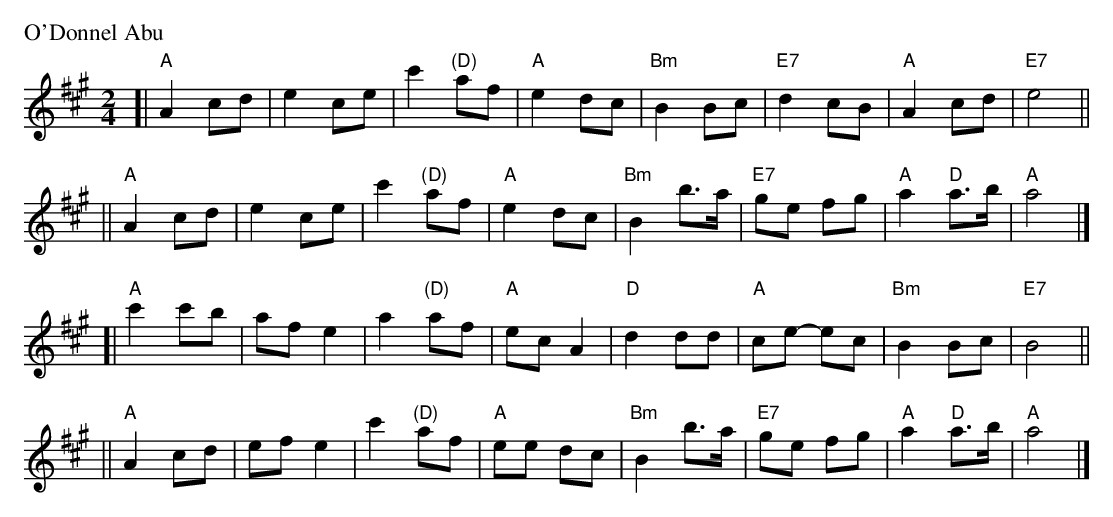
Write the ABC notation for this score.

X:1
P: O'Donnel Abu
M: 2/4
L: 1/8
K: A
[| "A"A2 cd | e2 ce | c'2 "(D)"af | "A"e2 dc | "Bm"B2 Bc | "E7"d2 cB | "A"A2 cd | "E7"e4 ||
|| "A"A2 cd | e2 ce | c'2 "(D)"af | "A"e2 dc | "Bm"B2 b>a | "E7"ge fg | "A"a2 "D"a>b | "A"a4 |]
[| "A"c'2 c'b | af e2 | a2 "(D)"af | "A"ec A2 | "D"d2 dd | "A"ce- ec | "Bm"B2 Bc | "E7"B4 ||
|| "A"A2 cd | ef e2 | c'2 "(D)"af | "A"ee dc | "Bm"B2 b>a | "E7"ge fg | "A"a2 "D"a>b | "A"a4 |]
